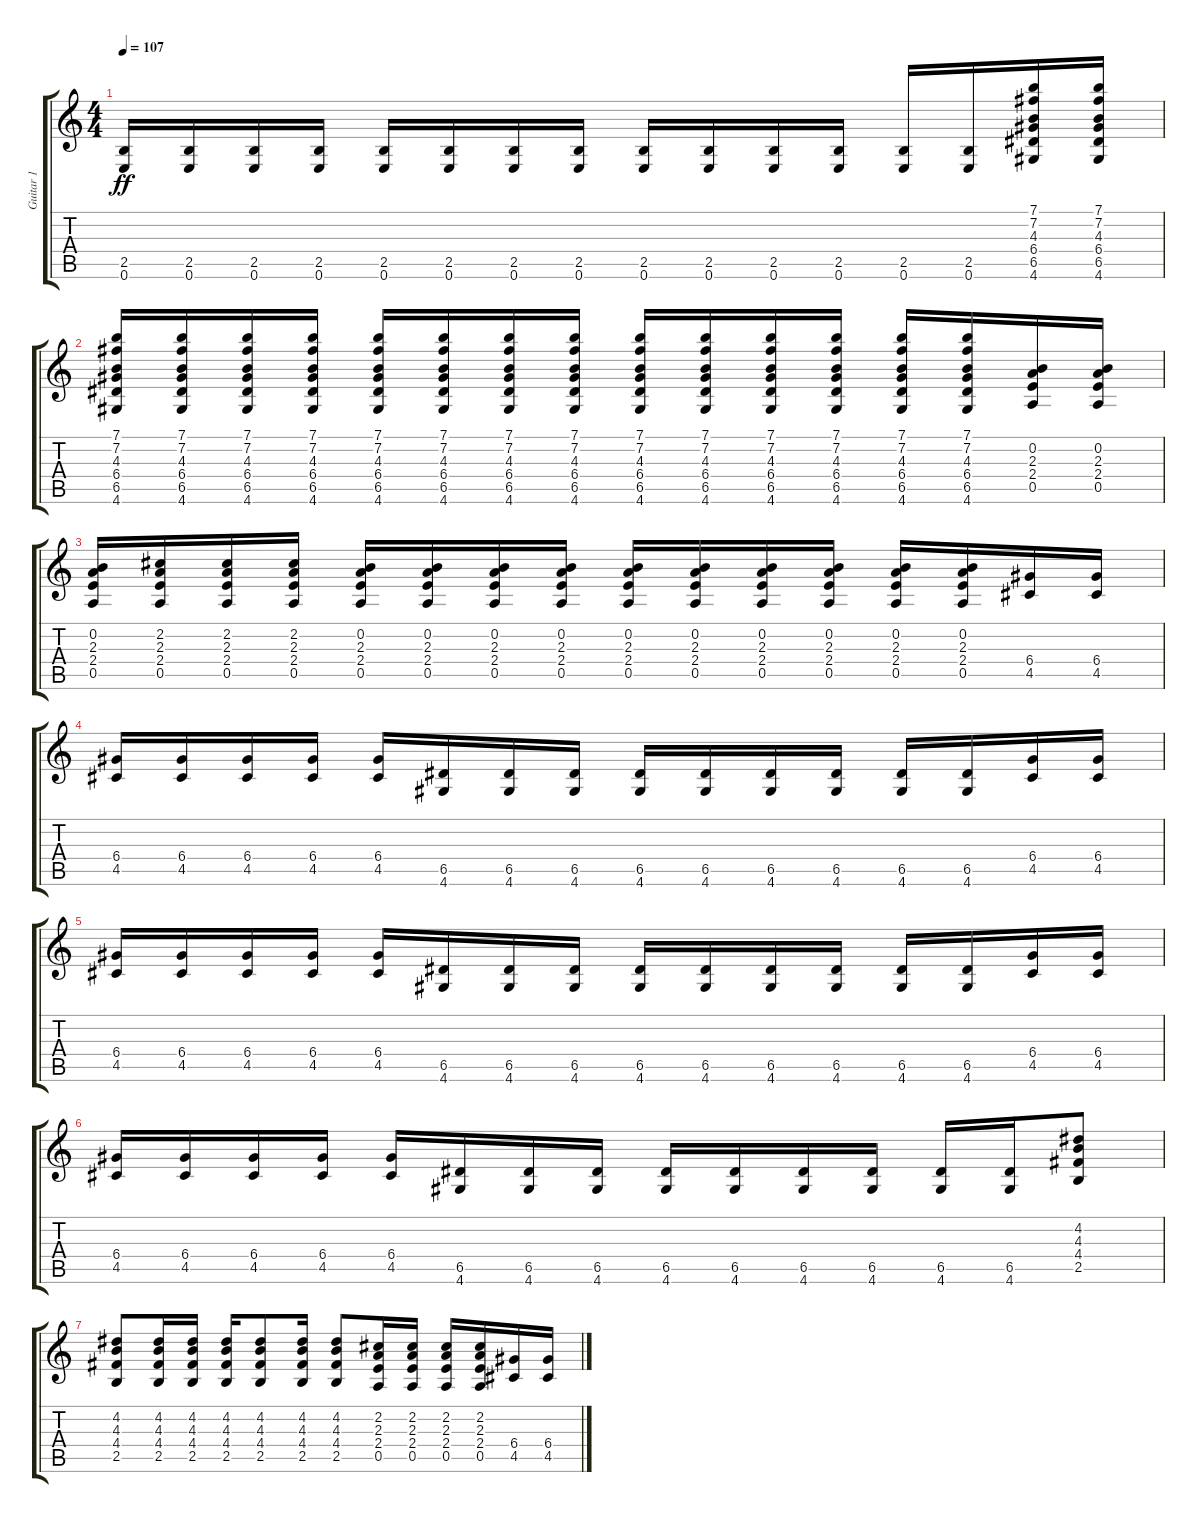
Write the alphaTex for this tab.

\track ("Guitar 1" "Guitar 1") {instrument electricguitarclean}
\staff {score tabs}
\tuning (E4 B3 G3 D3 A2 E2) {hide}
\ts (4 4)
\tempo 107
\clef g2
\ks c
(2.5 0.6).16{dy ff} (2.5 0.6).16 (2.5 0.6).16 (2.5 0.6).16 (2.5 0.6).16 (2.5 0.6).16 (2.5 0.6).16 (2.5 0.6).16 (2.5 0.6).16 (2.5 0.6).16 (2.5 0.6).16 (2.5 0.6).16 (2.5 0.6).16 (2.5 0.6).16 (7.1 7.2 4.3 6.4 6.5 4.6).16 (7.1 7.2 4.3 6.4 6.5 4.6).16 |
(7.1 7.2 4.3 6.4 6.5 4.6).16 (7.1 7.2 4.3 6.4 6.5 4.6).16 (7.1 7.2 4.3 6.4 6.5 4.6).16 (7.1 7.2 4.3 6.4 6.5 4.6).16 (7.1 7.2 4.3 6.4 6.5 4.6).16 (7.1 7.2 4.3 6.4 6.5 4.6).16 (7.1 7.2 4.3 6.4 6.5 4.6).16 (7.1 7.2 4.3 6.4 6.5 4.6).16 (7.1 7.2 4.3 6.4 6.5 4.6).16 (7.1 7.2 4.3 6.4 6.5 4.6).16 (7.1 7.2 4.3 6.4 6.5 4.6).16 (7.1 7.2 4.3 6.4 6.5 4.6).16 (7.1 7.2 4.3 6.4 6.5 4.6).16 (7.1 7.2 4.3 6.4 6.5 4.6).16 (0.2 2.3 2.4 0.5).16 (0.2 2.3 2.4 0.5).16 |
(0.2 2.3 2.4 0.5).16 (2.2 2.3 2.4 0.5).16 (2.2 2.3 2.4 0.5).16 (2.2 2.3 2.4 0.5).16 (0.2 2.3 2.4 0.5).16 (0.2 2.3 2.4 0.5).16 (0.2 2.3 2.4 0.5).16 (0.2 2.3 2.4 0.5).16 (0.2 2.3 2.4 0.5).16 (0.2 2.3 2.4 0.5).16 (0.2 2.3 2.4 0.5).16 (0.2 2.3 2.4 0.5).16 (0.2 2.3 2.4 0.5).16 (0.2 2.3 2.4 0.5).16 (6.4 4.5).16 (6.4 4.5).16 |
(6.4 4.5).16 (6.4 4.5).16 (6.4 4.5).16 (6.4 4.5).16 (6.4 4.5).16 (6.5 4.6).16 (6.5 4.6).16 (6.5 4.6).16 (6.5 4.6).16 (6.5 4.6).16 (6.5 4.6).16 (6.5 4.6).16 (6.5 4.6).16 (6.5 4.6).16 (6.4 4.5).16 (6.4 4.5).16 |
(6.4 4.5).16 (6.4 4.5).16 (6.4 4.5).16 (6.4 4.5).16 (6.4 4.5).16 (6.5 4.6).16 (6.5 4.6).16 (6.5 4.6).16 (6.5 4.6).16 (6.5 4.6).16 (6.5 4.6).16 (6.5 4.6).16 (6.5 4.6).16 (6.5 4.6).16 (6.4 4.5).16 (6.4 4.5).16 |
(6.4 4.5).16 (6.4 4.5).16 (6.4 4.5).16 (6.4 4.5).16 (6.4 4.5).16 (6.5 4.6).16 (6.5 4.6).16 (6.5 4.6).16 (6.5 4.6).16 (6.5 4.6).16 (6.5 4.6).16 (6.5 4.6).16 (6.5 4.6).16 (6.5 4.6).16 (4.2 4.3 4.4 2.5).8 |
(4.2 4.3 4.4 2.5).8 (4.2 4.3 4.4 2.5).16 (4.2 4.3 4.4 2.5).16 (4.2 4.3 4.4 2.5).16 (4.2 4.3 4.4 2.5).8 (4.2 4.3 4.4 2.5).16 (4.2 4.3 4.4 2.5).8 (2.2 2.3 2.4 0.5).16 (2.2 2.3 2.4 0.5).16 (2.2 2.3 2.4 0.5).16 (2.2 2.3 2.4 0.5).16 (6.4 4.5).16 (6.4 4.5).16
